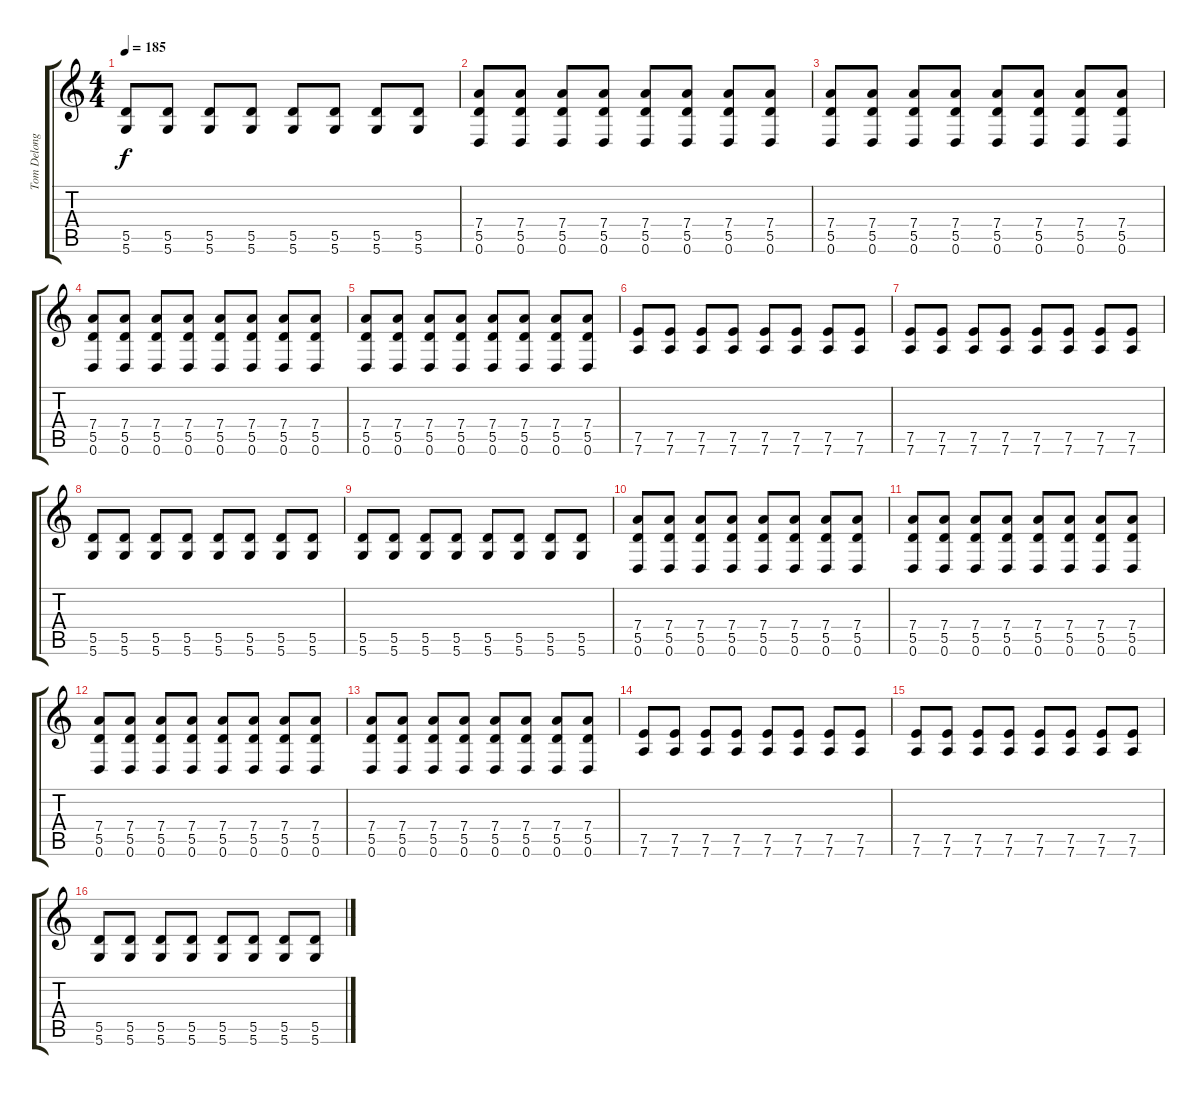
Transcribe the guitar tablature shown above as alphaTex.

\track ("Tom Delonge (Distortion)" "Tom Delong") {instrument distortionguitar}
\staff {score tabs}
\tuning (E4 B3 G3 D3 A2 D2) {hide}
\ts (4 4)
\tempo 185
\clef g2
\ks c
(5.5 5.6).8{dy f} (5.5 5.6).8 (5.5 5.6).8 (5.5 5.6).8 (5.5 5.6).8 (5.5 5.6).8 (5.5 5.6).8 (5.5 5.6).8 |
(7.4 5.5 0.6).8 (7.4 5.5 0.6).8 (7.4 5.5 0.6).8 (7.4 5.5 0.6).8 (7.4 5.5 0.6).8 (7.4 5.5 0.6).8 (7.4 5.5 0.6).8 (7.4 5.5 0.6).8 |
(7.4 5.5 0.6).8 (7.4 5.5 0.6).8 (7.4 5.5 0.6).8 (7.4 5.5 0.6).8 (7.4 5.5 0.6).8 (7.4 5.5 0.6).8 (7.4 5.5 0.6).8 (7.4 5.5 0.6).8 |
(7.4 5.5 0.6).8 (7.4 5.5 0.6).8 (7.4 5.5 0.6).8 (7.4 5.5 0.6).8 (7.4 5.5 0.6).8 (7.4 5.5 0.6).8 (7.4 5.5 0.6).8 (7.4 5.5 0.6).8 |
(7.4 5.5 0.6).8 (7.4 5.5 0.6).8 (7.4 5.5 0.6).8 (7.4 5.5 0.6).8 (7.4 5.5 0.6).8 (7.4 5.5 0.6).8 (7.4 5.5 0.6).8 (7.4 5.5 0.6).8 |
(7.5 7.6).8 (7.5 7.6).8 (7.5 7.6).8 (7.5 7.6).8 (7.5 7.6).8 (7.5 7.6).8 (7.5 7.6).8 (7.5 7.6).8 |
(7.5 7.6).8 (7.5 7.6).8 (7.5 7.6).8 (7.5 7.6).8 (7.5 7.6).8 (7.5 7.6).8 (7.5 7.6).8 (7.5 7.6).8 |
(5.5 5.6).8 (5.5 5.6).8 (5.5 5.6).8 (5.5 5.6).8 (5.5 5.6).8 (5.5 5.6).8 (5.5 5.6).8 (5.5 5.6).8 |
(5.5 5.6).8 (5.5 5.6).8 (5.5 5.6).8 (5.5 5.6).8 (5.5 5.6).8 (5.5 5.6).8 (5.5 5.6).8 (5.5 5.6).8 |
(7.4 5.5 0.6).8 (7.4 5.5 0.6).8 (7.4 5.5 0.6).8 (7.4 5.5 0.6).8 (7.4 5.5 0.6).8 (7.4 5.5 0.6).8 (7.4 5.5 0.6).8 (7.4 5.5 0.6).8 |
(7.4 5.5 0.6).8 (7.4 5.5 0.6).8 (7.4 5.5 0.6).8 (7.4 5.5 0.6).8 (7.4 5.5 0.6).8 (7.4 5.5 0.6).8 (7.4 5.5 0.6).8 (7.4 5.5 0.6).8 |
(7.4 5.5 0.6).8 (7.4 5.5 0.6).8 (7.4 5.5 0.6).8 (7.4 5.5 0.6).8 (7.4 5.5 0.6).8 (7.4 5.5 0.6).8 (7.4 5.5 0.6).8 (7.4 5.5 0.6).8 |
(7.4 5.5 0.6).8 (7.4 5.5 0.6).8 (7.4 5.5 0.6).8 (7.4 5.5 0.6).8 (7.4 5.5 0.6).8 (7.4 5.5 0.6).8 (7.4 5.5 0.6).8 (7.4 5.5 0.6).8 |
(7.5 7.6).8 (7.5 7.6).8 (7.5 7.6).8 (7.5 7.6).8 (7.5 7.6).8 (7.5 7.6).8 (7.5 7.6).8 (7.5 7.6).8 |
(7.5 7.6).8 (7.5 7.6).8 (7.5 7.6).8 (7.5 7.6).8 (7.5 7.6).8 (7.5 7.6).8 (7.5 7.6).8 (7.5 7.6).8 |
(5.5 5.6).8 (5.5 5.6).8 (5.5 5.6).8 (5.5 5.6).8 (5.5 5.6).8 (5.5 5.6).8 (5.5 5.6).8 (5.5 5.6).8
